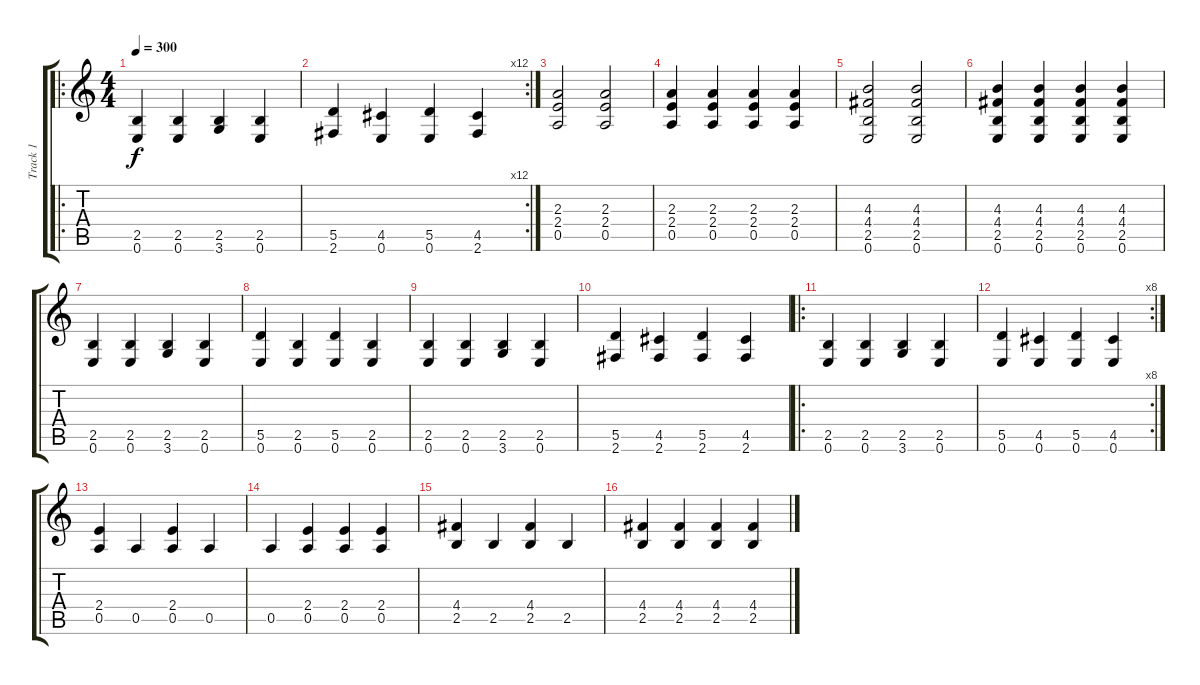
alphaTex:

\track ("Track 1" "Track 1") {instrument slapbass1}
\staff {score tabs}
\tuning (E4 B3 G3 D3 A2 E2) {hide}
\ro
\ts (4 4)
\tempo 300
\clef g2
\ks c
(2.5 0.6).4{dy f instrument slapbass1} (2.5 0.6).4 (2.5 3.6).4 (2.5 0.6).4 |
\rc 12
(5.5 2.6).4 (4.5 0.6).4 (5.5 0.6).4 (4.5 2.6).4 |
(2.3 2.4 0.5).2 (2.3 2.4 0.5).2 |
(2.3 2.4 0.5).4 (2.3 2.4 0.5).4 (2.3 2.4 0.5).4 (2.3 2.4 0.5).4 |
(4.3 4.4 2.5 0.6).2 (4.3 4.4 2.5 0.6).2 |
(4.3 4.4 2.5 0.6).4 (4.3 4.4 2.5 0.6).4 (4.3 4.4 2.5 0.6).4 (4.3 4.4 2.5 0.6).4 |
(2.5 0.6).4 (2.5 0.6).4 (2.5 3.6).4 (2.5 0.6).4 |
(5.5 0.6).4 (2.5 0.6).4 (5.5 0.6).4 (2.5 0.6).4 |
(2.5 0.6).4 (2.5 0.6).4 (2.5 3.6).4 (2.5 0.6).4 |
(5.5 2.6).4 (4.5 2.6).4 (5.5 2.6).4 (4.5 2.6).4 |
\ro
(2.5 0.6).4 (2.5 0.6).4 (2.5 3.6).4 (2.5 0.6).4 |
\rc 8
(5.5 0.6).4 (4.5 0.6).4 (5.5 0.6).4 (4.5 0.6).4 |
(2.4 0.5).4 0.5.4 (2.4 0.5).4 0.5.4 |
0.5.4 (2.4 0.5).4 (2.4 0.5).4 (2.4 0.5).4 |
(4.4 2.5).4 2.5.4 (4.4 2.5).4 2.5.4 |
(4.4 2.5).4 (4.4 2.5).4 (4.4 2.5).4 (4.4 2.5).4
